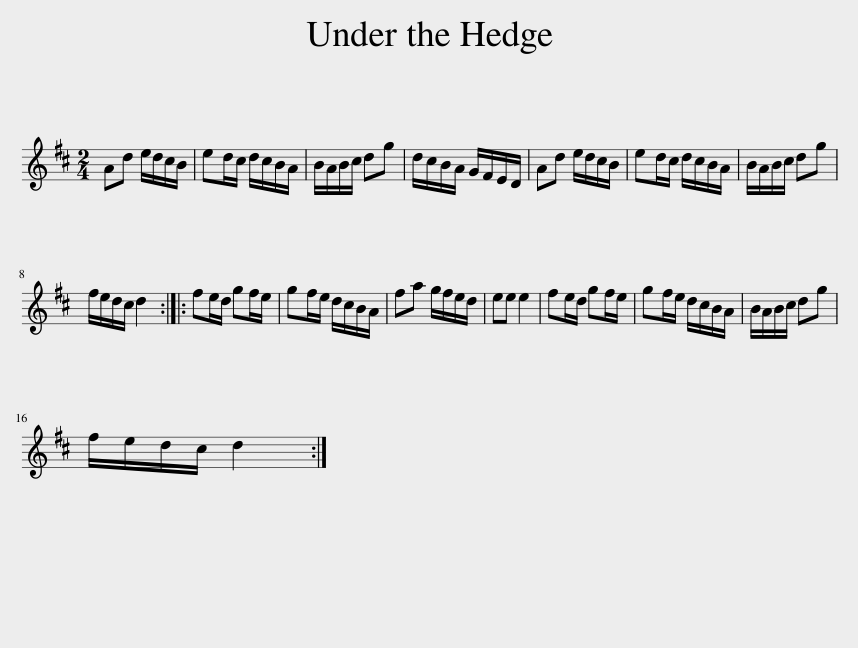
X:1
L:1/8
M:2/4
I:linebreak $
K:D
V:1 treble
V:1
 Ad e/d/c/B/ | ed/c/ d/c/B/A/ | B/A/B/c/ dg | d/c/B/A/ G/F/E/D/ | Ad e/d/c/B/ | %5
 ed/c/ d/c/B/A/ | B/A/B/c/ dg |$ f/e/d/c/ d2 :: fe/d/ gf/e/ | gf/e/ d/c/B/A/ | %10
 fa g/f/e/d/ | ee e2 | fe/d/ gf/e/ | gf/e/ d/c/B/A/ | B/A/B/c/ dg |$ %15
 f/e/d/c/ d2 :| %16
